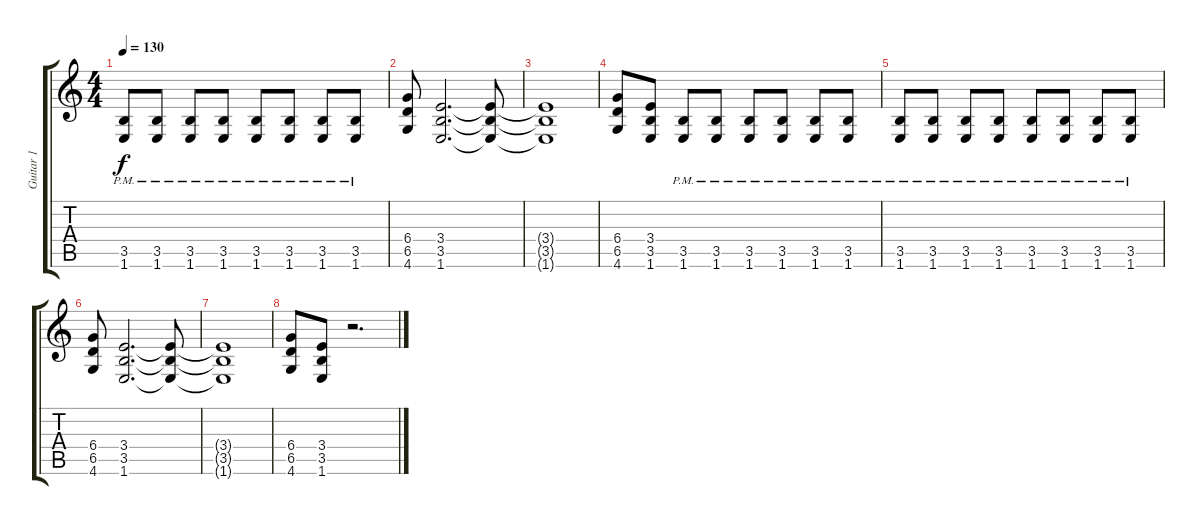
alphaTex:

\track ("Guitar 1" "Guitar 1") {instrument overdrivenguitar}
\staff {score tabs}
\tuning (Eb4 Bb3 Gb3 Db3 Ab2 Eb2) {hide}
\ts (4 4)
\tempo 130
\clef g2
\ks c
(3.5{pm} 1.6{pm}).8{dy f} (3.5{pm} 1.6{pm}).8 (3.5{pm} 1.6{pm}).8 (3.5{pm} 1.6{pm}).8 (3.5{pm} 1.6{pm}).8 (3.5{pm} 1.6{pm}).8 (3.5{pm} 1.6{pm}).8 (3.5{pm} 1.6{pm}).8 |
(6.4 6.5 4.6).8 (3.4 3.5 1.6).2{d} (3.4{t} 3.5{t} 1.6{t}).8 |
(3.4{t} 3.5{t} 1.6{t}).1 |
(6.4 6.5 4.6).8 (3.4 3.5 1.6).8 (3.5{pm} 1.6{pm}).8 (3.5{pm} 1.6{pm}).8 (3.5{pm} 1.6{pm}).8 (3.5{pm} 1.6{pm}).8 (3.5{pm} 1.6{pm}).8 (3.5{pm} 1.6{pm}).8 |
(3.5{pm} 1.6{pm}).8 (3.5{pm} 1.6{pm}).8 (3.5{pm} 1.6{pm}).8 (3.5{pm} 1.6{pm}).8 (3.5{pm} 1.6{pm}).8 (3.5{pm} 1.6{pm}).8 (3.5{pm} 1.6{pm}).8 (3.5{pm} 1.6{pm}).8 |
(6.4 6.5 4.6).8 (3.4 3.5 1.6).2{d} (3.4{t} 3.5{t} 1.6{t}).8 |
(3.4{t} 3.5{t} 1.6{t}).1 |
(6.4 6.5 4.6).8 (3.4 3.5 1.6).8 r.2{d}
